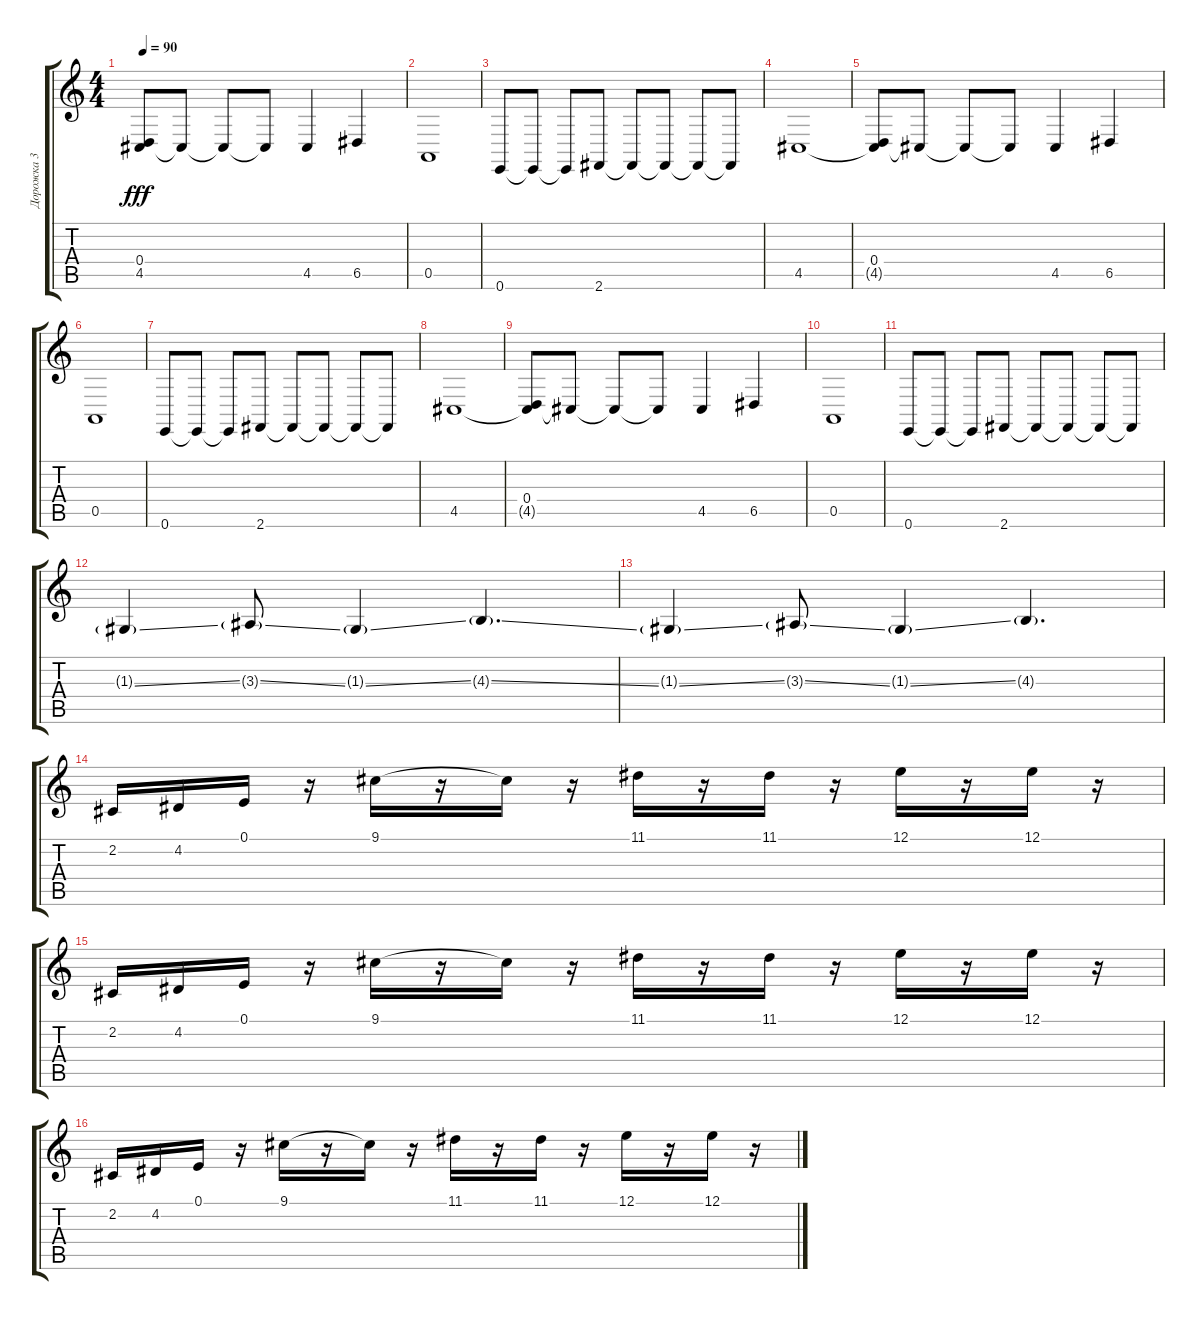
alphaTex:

\track ("Дорожка 3" "Дорожка 3") {instrument stringensemble1}
\staff {score tabs}
\tuning (E4 B3 G3 D3 A2 E2) {hide}
\ts (4 4)
\tempo 90
\clef g2
\ks c
(0.4 4.5{t}).8{dy fff} 4.5{t}.8 4.5{t}.8 4.5{t}.8 4.5.4 6.5.4 |
0.5.1 |
0.6.8 0.6{t}.8 0.6{t}.8 2.6.8 2.6{t}.8 2.6{t}.8 2.6{t}.8 2.6{t}.8 |
4.5.1 |
(0.4 4.5{t}).8 4.5{t}.8 4.5{t}.8 4.5{t}.8 4.5.4 6.5.4 |
0.5.1 |
0.6.8 0.6{t}.8 0.6{t}.8 2.6.8 2.6{t}.8 2.6{t}.8 2.6{t}.8 2.6{t}.8 |
4.5.1 |
(0.4 4.5{t}).8 4.5{t}.8 4.5{t}.8 4.5{t}.8 4.5.4 6.5.4 |
0.5.1 |
0.6.8 0.6{t}.8 0.6{t}.8 2.6.8 2.6{t}.8 2.6{t}.8 2.6{t}.8 2.6{t}.8 |
1.3{ss g}.4 3.3{ss g}.8 1.3{ss g}.4 4.3{ss g}.4{d} |
1.3{ss g}.4 3.3{ss g}.8 1.3{ss g}.4 4.3{g}.4{d} |
2.2.16 4.2.16 0.1.16 r.16 9.1.16 r.16 9.1{t}.16 r.16 11.1.16 r.16 11.1.16 r.16 12.1.16 r.16 12.1.16 r.16 |
2.2.16 4.2.16 0.1.16 r.16 9.1.16 r.16 9.1{t}.16 r.16 11.1.16 r.16 11.1.16 r.16 12.1.16 r.16 12.1.16 r.16 |
2.2.16 4.2.16 0.1.16 r.16 9.1.16 r.16 9.1{t}.16 r.16 11.1.16 r.16 11.1.16 r.16 12.1.16 r.16 12.1.16 r.16
